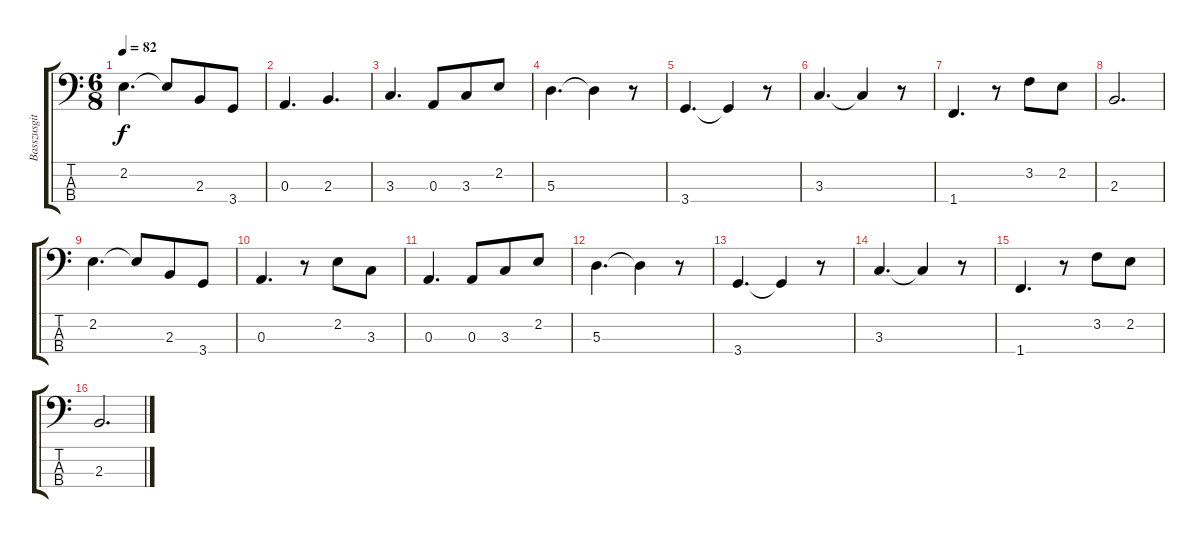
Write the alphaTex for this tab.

\track ("Basszusgitár (Andy Pyle)" "Basszusgit") {instrument electricbassfinger}
\staff {score tabs}
\tuning (G2 D2 A1 E1) {hide}
\ts (6 8)
\tempo 82
\clef f4
\ks c
2.2.4{d dy f} 2.2{t}.8 2.3.8 3.4.8 |
0.3.4{d} 2.3.4{d} |
3.3.4{d} 0.3.8 3.3.8 2.2.8 |
5.3.4{d} 5.3{t}.4 r.8 |
3.4.4{d} 3.4{t}.4 r.8 |
3.3.4{d} 3.3{t}.4 r.8 |
1.4.4{d} r.8 3.2.8 2.2.8 |
2.3.2{d} |
2.2.4{d} 2.2{t}.8 2.3.8 3.4.8 |
0.3.4{d} r.8 2.2.8 3.3.8 |
0.3.4{d} 0.3.8 3.3.8 2.2.8 |
5.3.4{d} 5.3{t}.4 r.8 |
3.4.4{d} 3.4{t}.4 r.8 |
3.3.4{d} 3.3{t}.4 r.8 |
1.4.4{d} r.8 3.2.8 2.2.8 |
2.3.2{d}
